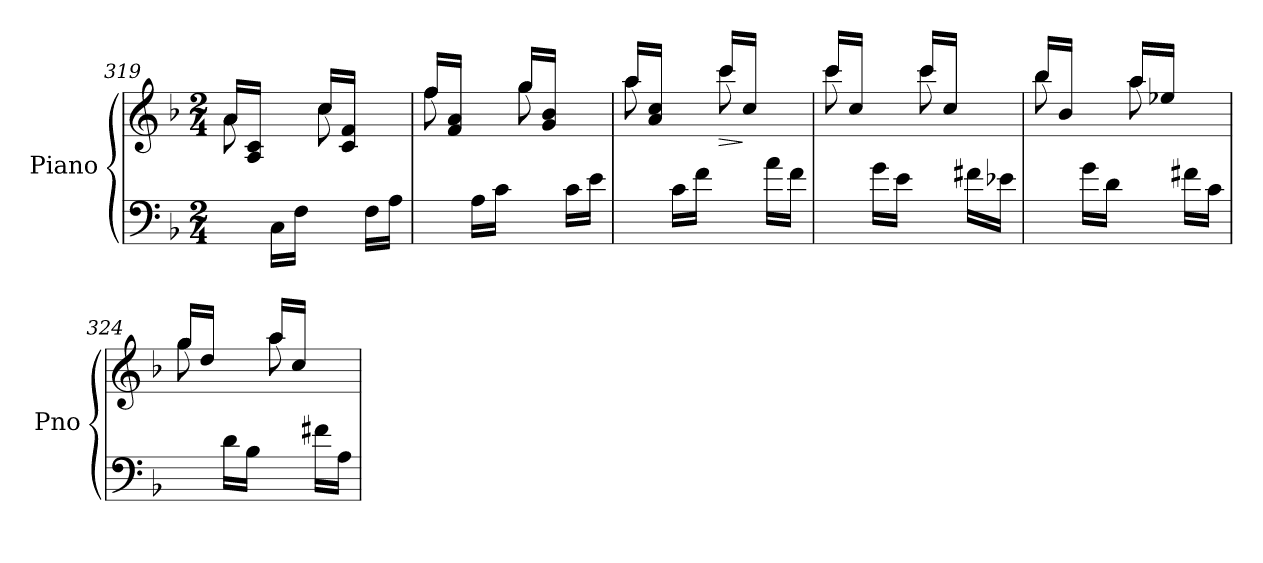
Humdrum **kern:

**kern	**kern	**dynam
*part1	*part1	*part1
*staff2	*staff1	*staff1/2
*I"Piano	*	*
*I'Pno	*	*
!!LO:LB:g=z
*clefF4	*clefG2	*
*k[b-]	*k[b-]	*
*M2/4	*M2/4	*
=319	=319	=319
*	*^	*
8ryy	16a/LL	8a\	.
.	16A/ 16c/JJ	.	.
16C\LL	8ryy	8ryy	.
16F\JJ	.	.	.
8ryy	16cc/LL	8cc\	.
.	16c/ 16f/JJ	.	.
16F\LL	8ryy	8ryy	.
16A\JJ	.	.	.
=320	=320	=320	=320
8ryy	16ff/LL	8ff\	.
.	16f/ 16a/JJ	.	.
16A\LL	8ryy	8ryy	.
16c\JJ	.	.	.
8ryy	16gg/LL	8gg\	.
.	16g/ 16b-/JJ	.	.
16c\LL	8ryy	8ryy	.
16e\JJ	.	.	.
=321	=321	=321	=321
8ryy	16aa/LL	8aa\	.
.	16a/ 16cc/JJ	.	.
16c\LL	8ryy	8ryy	.
16f\JJ	.	.	.
!	!	!	!LO:HP:b
8ryy	16ccc/LL	8ccc\	>
.	16cc/JJ	.	]
16a\LL	8ryy	8ryy	.
16f\JJ	.	.	.
=322	=322	=322	=322
8ryy	16ccc/LL	8ccc\	.
.	16cc/JJ	.	.
16g\LL	8ryy	8ryy	.
16e\JJ	.	.	.
8ryy	16ccc/LL	8ccc\	.
.	16cc/JJ	.	.
16f#X\LL	8ryy	8ryy	.
16e-X\JJ	.	.	.
=323	=323	=323	=323
8ryy	16bb-/LL	8bb-\	.
.	16b-/JJ	.	.
16g\LL	8ryy	8ryy	.
16d\JJ	.	.	.
8ryy	16aa/LL	8aa\	.
.	16ee-X/JJ	.	.
16f#X\LL	8ryy	8ryy	.
16c\JJ	.	.	.
!!LO:LB:g=z	!!
=324	=324	=324	=324
8ryy	16gg/LL	8gg\	.
.	16dd/JJ	.	.
16d\LL	8ryy	8ryy	.
16B-\JJ	.	.	.
8ryy	16aa/LL	8aa\	.
.	16cc/JJ	.	.
16f#X\LL	8ryy	8ryy	.
16A\JJ	.	.	.
*	*v	*v	*
=	=	=
*-	*-	*-
